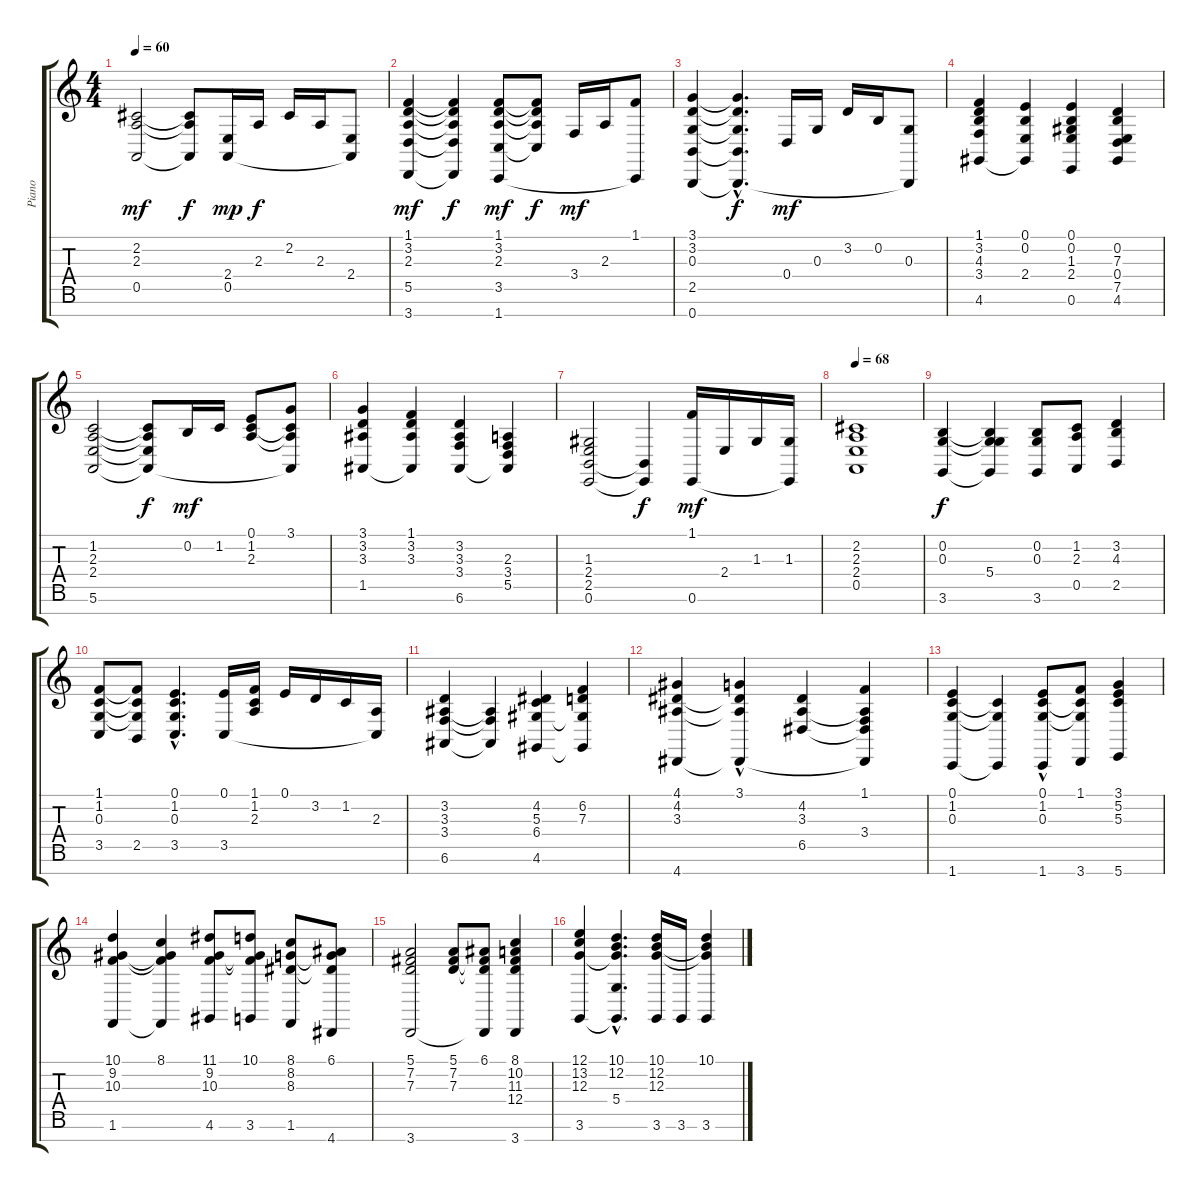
\track ("Piano" "Piano") {instrument honkytonkpiano}
\staff {score tabs}
\tuning (E4 B3 G3 D3 A2 E2 B1) {hide}
\ts (4 4)
\tempo 60
\clef g2
\ks c
(2.2 2.3 0.5).2{dy mf} (2.2{t} 2.3{t} 0.5{t}).8{dy f} (2.4 0.5).16{dy mp} 2.3.16{dy f} 2.2.16 2.3.16 (2.4 0.5{t}).8 |
(1.1 3.2 2.3 5.5 3.7).4{dy mf} (1.1{t} 3.2{t} 2.3{t} 5.5{t} 3.7{t}).4{dy f} (1.1 3.2 2.3 3.5 1.7).8{dy mf} (1.1{t} 3.2{t} 2.3{t} 3.5{t}).8{dy f} 3.4.16{dy mf} 2.3.16 (1.1 1.7{t}).8 |
(3.1 3.2 0.3 2.5 0.7).4 (3.1{hac t} 3.2{hac t} 0.3{hac t} 2.5{hac t} 0.7{hac t}).4{d dy f} 0.4.16{dy mf} 0.3.16 3.2.16 0.2.16 (0.3 0.7{t}).8 |
(1.1 3.2 4.3 3.4 4.6).4 (0.1 0.2 2.4 4.6{t}).4 (0.1 0.2 1.3 2.4 0.6).4 (0.2 7.3 0.4 7.5 4.6).4 |
(1.2 2.3 2.4 5.6).2 (1.2{t} 2.3{t} 2.4{t} 5.6{t}).8{dy f} 0.2.16{dy mf} 1.2.16 (0.1 1.2 2.3).8 (3.1 1.2{t} 2.3{t} 5.6{t}).8 |
(3.1 3.2 3.3 1.5).4 (1.1 3.2 3.3 1.5{t}).4 (3.2 3.3 3.4 6.6).4 (2.3 3.4 5.5 6.6{t}).4 |
(1.3 2.4 2.5 0.6).2 (2.5{t} 0.6{t}).4{dy f} (1.1 0.6).16{dy mf} 2.4.16 1.3.16 (1.3 0.6{t}).16 |
\tempo 68
(2.2 2.3 2.4 0.5).1 |
(0.2 0.3 3.6).4{dy f} (0.2{t} 0.3{t} 5.4 3.6{t}).4 (0.2 0.3 3.6).8 (1.2 2.3 0.5).8 (3.2 4.3 2.5).4 |
(1.1 1.2 0.3 3.5).8 (1.1{t} 1.2{t} 0.3{t} 2.5).8 (0.1{hac} 1.2{hac} 0.3{hac} 3.5{hac}).4{d} (0.1 3.5).16 (1.1 1.2 2.3).16 0.1.16 3.2.16 1.2.16 (2.3 3.5{t}).16 |
(3.2 3.3 3.4 6.6).4 (3.3{t} 3.4{t} 6.6{t}).4 (4.2 5.3 6.4 4.6).4 (6.2 7.3 6.4{t} 4.6{t}).4 |
(4.1 4.2 3.3 4.7).4 (3.1{hac} 4.2{t} 3.3{t} 4.7{t}).4 (4.2 3.3 6.5).4 (1.1 3.3{t} 3.4 6.5{t} 4.7{t}).4 |
(0.1 1.2 0.3 1.7).4 (1.2{t} 0.3{t} 1.7{t}).4 (0.1{hac} 1.2 0.3 1.7).8 (1.1 1.2{t} 0.3{t} 3.7).8 (3.1 5.2 5.3 5.7).4 |
(10.1 9.2 10.3 1.6).4 (8.1 9.2{t} 10.3{t} 1.6{t}).4 (11.1 9.2 10.3 4.6).8 (10.1 9.2{t} 10.3{t} 3.6).8 (8.1 8.2 8.3 1.6).8 (6.1 8.2{t} 8.3{t} 4.7).8 |
(5.1 7.2 7.3 3.7).2 (5.1 7.2 7.3).8 (6.1 7.2{t} 7.3{t} 3.7{t}).8 (8.1 10.2 11.3 12.4 3.7).4 |
(12.1 13.2 12.3 3.6).4 (10.1{hac} 12.2{hac} 12.3{hac t} 5.4{hac} 3.6{hac t}).4{d} (10.1 12.2 12.3 3.6).16 3.6.16 (10.1 12.2{t} 12.3{t} 3.6).4
